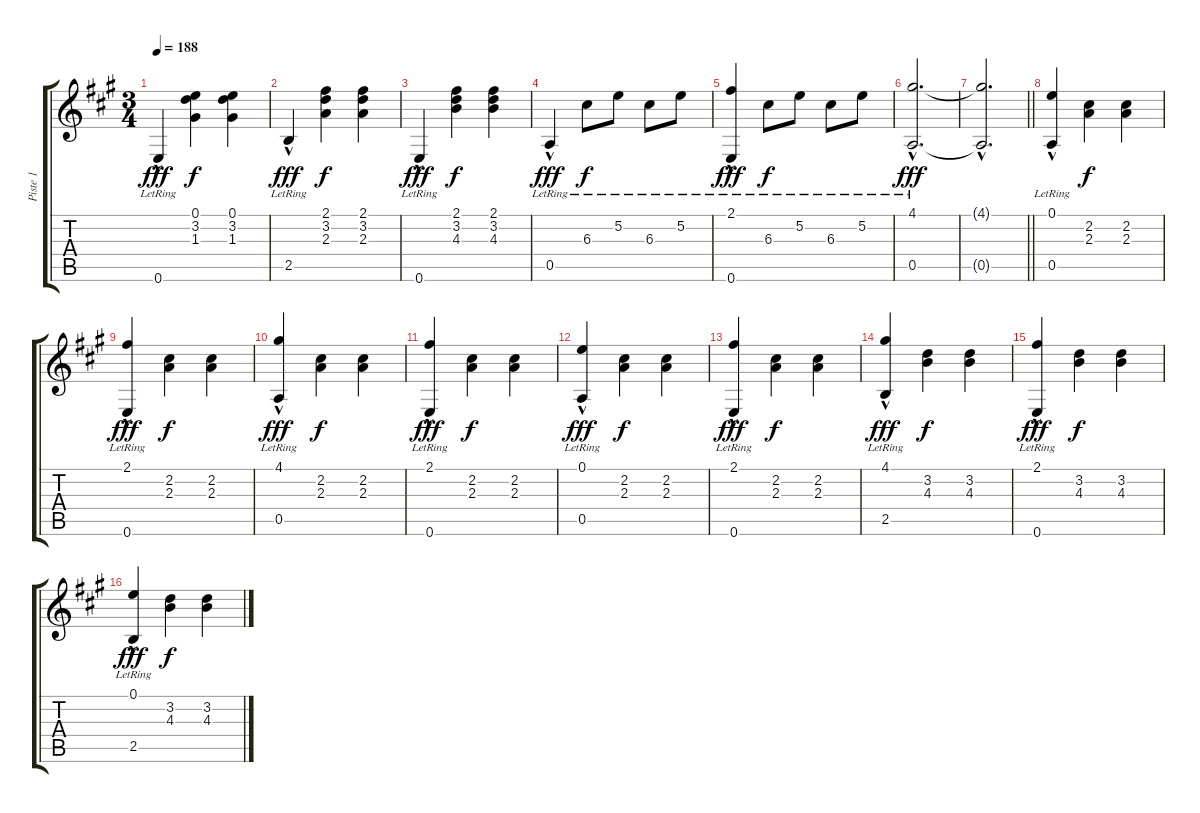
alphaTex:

\track ("Piste 1" "Piste 1") {instrument acousticguitarsteel}
\staff {score tabs}
\tuning (E4 B3 G3 D3 A2 E2) {hide}
\ts (3 4)
\tempo 188
\clef g2
\ks a
0.6{hac lr}.4{dy fff} (0.1 3.2 1.3).4{dy f} (0.1 3.2 1.3).4 |
2.5{hac lr}.4{dy fff} (2.1 3.2 2.3).4{dy f} (2.1 3.2 2.3).4 |
0.6{hac lr}.4{dy fff} (2.1 3.2 4.3).4{dy f} (2.1 3.2 4.3).4 |
0.5{hac lr}.4{dy fff} 6.3{lr}.8{dy f} 5.2{lr}.8 6.3{lr}.8 5.2{lr}.8 |
(2.1{lr} 0.6{hac lr}).4{dy fff} 6.3{lr}.8{dy f} 5.2{lr}.8 6.3{lr}.8 5.2{lr}.8 |
(4.1{hac lr} 0.5{hac lr}).2{d dy fff} |
\barLineRight lightlight
(4.1{hac t} 0.5{hac t}).2{d} |
(0.1{hac lr} 0.5{hac lr}).4 (2.2 2.3).4{dy f} (2.2 2.3).4 |
(2.1{hac lr} 0.6{hac lr}).4{dy fff} (2.2 2.3).4{dy f} (2.2 2.3).4 |
(4.1{hac lr} 0.5{hac lr}).4{dy fff} (2.2 2.3).4{dy f} (2.2 2.3).4 |
(2.1{hac lr} 0.6{hac lr}).4{dy fff} (2.2 2.3).4{dy f} (2.2 2.3).4 |
(0.1{hac lr} 0.5{hac lr}).4{dy fff} (2.2 2.3).4{dy f} (2.2 2.3).4 |
(2.1{hac lr} 0.6{hac lr}).4{dy fff} (2.2 2.3).4{dy f} (2.2 2.3).4 |
(4.1{hac lr} 2.5{hac lr}).4{dy fff} (3.2 4.3).4{dy f} (3.2 4.3).4 |
(2.1{hac lr} 0.6{hac lr}).4{dy fff} (3.2 4.3).4{dy f} (3.2 4.3).4 |
(0.1{hac lr} 2.5{hac lr}).4{dy fff} (3.2 4.3).4{dy f} (3.2 4.3).4
